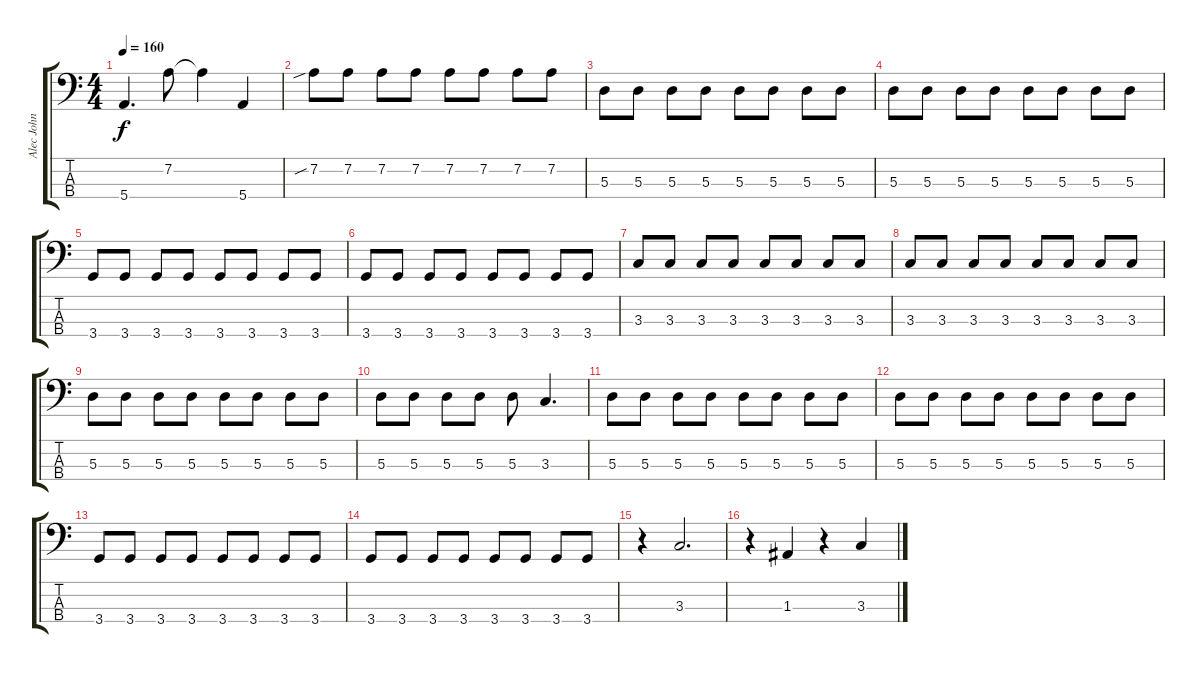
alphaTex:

\track ("Alec John Such" "Alec John ") {instrument electricbassfinger}
\staff {score tabs}
\tuning (G2 D2 A1 E1) {hide}
\ts (4 4)
\tempo 160
\clef f4
\ks c
5.4.4{d dy f} 7.2.8 7.2{t}.4 5.4.4 |
7.2{sib}.8 7.2.8 7.2.8 7.2.8 7.2.8 7.2.8 7.2.8 7.2.8 |
5.3.8 5.3.8 5.3.8 5.3.8 5.3.8 5.3.8 5.3.8 5.3.8 |
5.3.8 5.3.8 5.3.8 5.3.8 5.3.8 5.3.8 5.3.8 5.3.8 |
3.4.8 3.4.8 3.4.8 3.4.8 3.4.8 3.4.8 3.4.8 3.4.8 |
3.4.8 3.4.8 3.4.8 3.4.8 3.4.8 3.4.8 3.4.8 3.4.8 |
3.3.8 3.3.8 3.3.8 3.3.8 3.3.8 3.3.8 3.3.8 3.3.8 |
3.3.8 3.3.8 3.3.8 3.3.8 3.3.8 3.3.8 3.3.8 3.3.8 |
5.3.8 5.3.8 5.3.8 5.3.8 5.3.8 5.3.8 5.3.8 5.3.8 |
5.3.8 5.3.8 5.3.8 5.3.8 5.3.8 3.3.4{d} |
5.3.8 5.3.8 5.3.8 5.3.8 5.3.8 5.3.8 5.3.8 5.3.8 |
5.3.8 5.3.8 5.3.8 5.3.8 5.3.8 5.3.8 5.3.8 5.3.8 |
3.4.8 3.4.8 3.4.8 3.4.8 3.4.8 3.4.8 3.4.8 3.4.8 |
3.4.8 3.4.8 3.4.8 3.4.8 3.4.8 3.4.8 3.4.8 3.4.8 |
r.4 3.3.2{d} |
r.4 1.3.4 r.4 3.3.4
